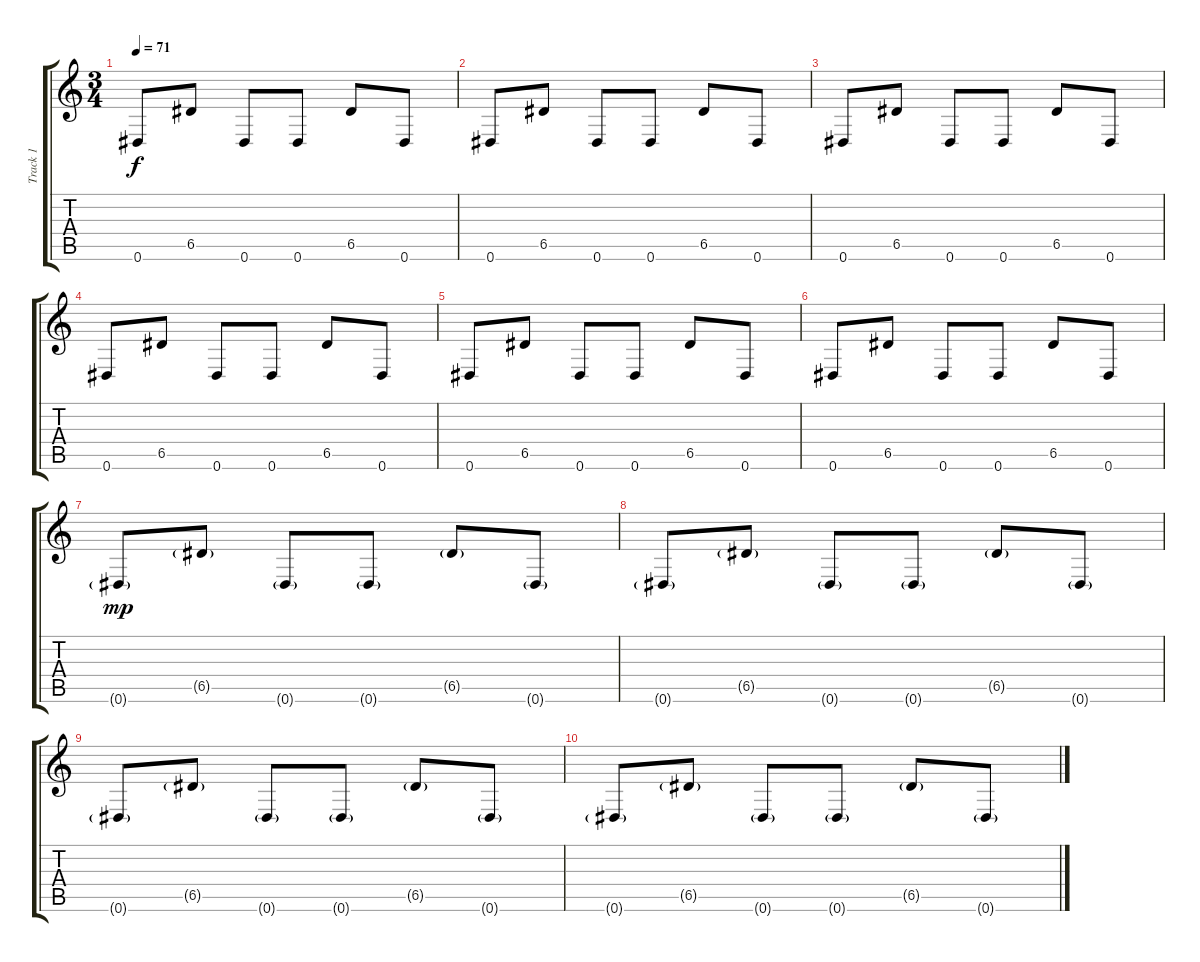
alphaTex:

\track ("Track 1" "Track 1") {instrument acousticguitarsteel}
\staff {score tabs}
\tuning (E4 B3 G3 D3 A2 Eb2) {hide}
\ts (3 4)
\tempo 71
\clef g2
\ks c
0.6.8{dy f} 6.5.8 0.6.8 0.6.8 6.5.8 0.6.8 |
0.6.8 6.5.8 0.6.8 0.6.8 6.5.8 0.6.8 |
0.6.8 6.5.8 0.6.8 0.6.8 6.5.8 0.6.8 |
0.6.8 6.5.8 0.6.8 0.6.8 6.5.8 0.6.8 |
0.6.8 6.5.8 0.6.8 0.6.8 6.5.8 0.6.8 |
0.6.8 6.5.8 0.6.8 0.6.8 6.5.8 0.6.8 |
0.6{g}.8{dy mp} 6.5{g}.8 0.6{g}.8 0.6{g}.8 6.5{g}.8 0.6{g}.8 |
0.6{g}.8 6.5{g}.8 0.6{g}.8 0.6{g}.8 6.5{g}.8 0.6{g}.8 |
0.6{g}.8 6.5{g}.8 0.6{g}.8 0.6{g}.8 6.5{g}.8 0.6{g}.8 |
0.6{g}.8 6.5{g}.8 0.6{g}.8 0.6{g}.8 6.5{g}.8 0.6{g}.8
